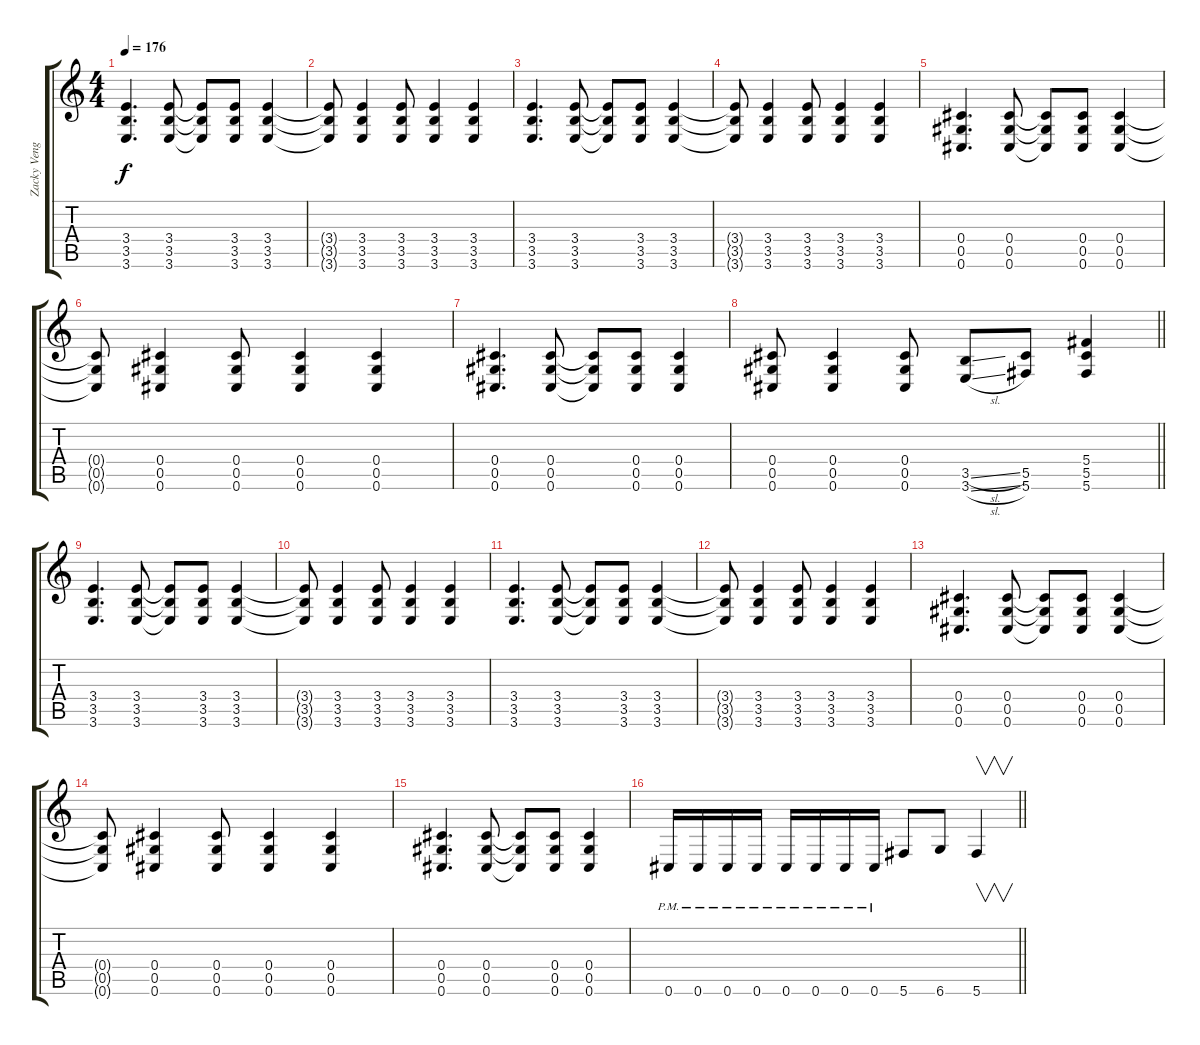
\track ("Zacky Vengeance" "Zacky Veng") {instrument distortionguitar}
\staff {score tabs}
\tuning (Eb4 Bb3 Gb3 Db3 Ab2 Db2) {hide}
\ts (4 4)
\tempo 176
\clef g2
\ks c
(3.4 3.5 3.6).4{d dy f} (3.4 3.5 3.6).8 (3.4{t} 3.5{t} 3.6{t}).8 (3.4 3.5 3.6).8 (3.4 3.5 3.6).4 |
(3.4{t} 3.5{t} 3.6{t}).8 (3.4 3.5 3.6).4 (3.4 3.5 3.6).8 (3.4 3.5 3.6).4 (3.4 3.5 3.6).4 |
(3.4 3.5 3.6).4{d} (3.4 3.5 3.6).8 (3.4{t} 3.5{t} 3.6{t}).8 (3.4 3.5 3.6).8 (3.4 3.5 3.6).4 |
(3.4{t} 3.5{t} 3.6{t}).8 (3.4 3.5 3.6).4 (3.4 3.5 3.6).8 (3.4 3.5 3.6).4 (3.4 3.5 3.6).4 |
(0.4 0.5 0.6).4{d} (0.4 0.5 0.6).8 (0.4{t} 0.5{t} 0.6{t}).8 (0.4 0.5 0.6).8 (0.4 0.5 0.6).4 |
(0.4{t} 0.5{t} 0.6{t}).8 (0.4 0.5 0.6).4 (0.4 0.5 0.6).8 (0.4 0.5 0.6).4 (0.4 0.5 0.6).4 |
(0.4 0.5 0.6).4{d} (0.4 0.5 0.6).8 (0.4{t} 0.5{t} 0.6{t}).8 (0.4 0.5 0.6).8 (0.4 0.5 0.6).4 |
\barLineRight lightlight
(0.4 0.5 0.6).8 (0.4 0.5 0.6).4 (0.4 0.5 0.6).8 (3.5{sl} 3.6{sl}).8 (5.5 5.6).8 (5.4 5.5 5.6).4 |
(3.4 3.5 3.6).4{d} (3.4 3.5 3.6).8 (3.4{t} 3.5{t} 3.6{t}).8 (3.4 3.5 3.6).8 (3.4 3.5 3.6).4 |
(3.4{t} 3.5{t} 3.6{t}).8 (3.4 3.5 3.6).4 (3.4 3.5 3.6).8 (3.4 3.5 3.6).4 (3.4 3.5 3.6).4 |
(3.4 3.5 3.6).4{d} (3.4 3.5 3.6).8 (3.4{t} 3.5{t} 3.6{t}).8 (3.4 3.5 3.6).8 (3.4 3.5 3.6).4 |
(3.4{t} 3.5{t} 3.6{t}).8 (3.4 3.5 3.6).4 (3.4 3.5 3.6).8 (3.4 3.5 3.6).4 (3.4 3.5 3.6).4 |
(0.4 0.5 0.6).4{d} (0.4 0.5 0.6).8 (0.4{t} 0.5{t} 0.6{t}).8 (0.4 0.5 0.6).8 (0.4 0.5 0.6).4 |
(0.4{t} 0.5{t} 0.6{t}).8 (0.4 0.5 0.6).4 (0.4 0.5 0.6).8 (0.4 0.5 0.6).4 (0.4 0.5 0.6).4 |
(0.4 0.5 0.6).4{d} (0.4 0.5 0.6).8 (0.4{t} 0.5{t} 0.6{t}).8 (0.4 0.5 0.6).8 (0.4 0.5 0.6).4 |
\barLineRight lightlight
0.6{pm}.16 0.6{pm}.16 0.6{pm}.16 0.6{pm}.16 0.6{pm}.16 0.6{pm}.16 0.6{pm}.16 0.6{pm}.16 5.6.8 6.6.8 5.6.4{v}
